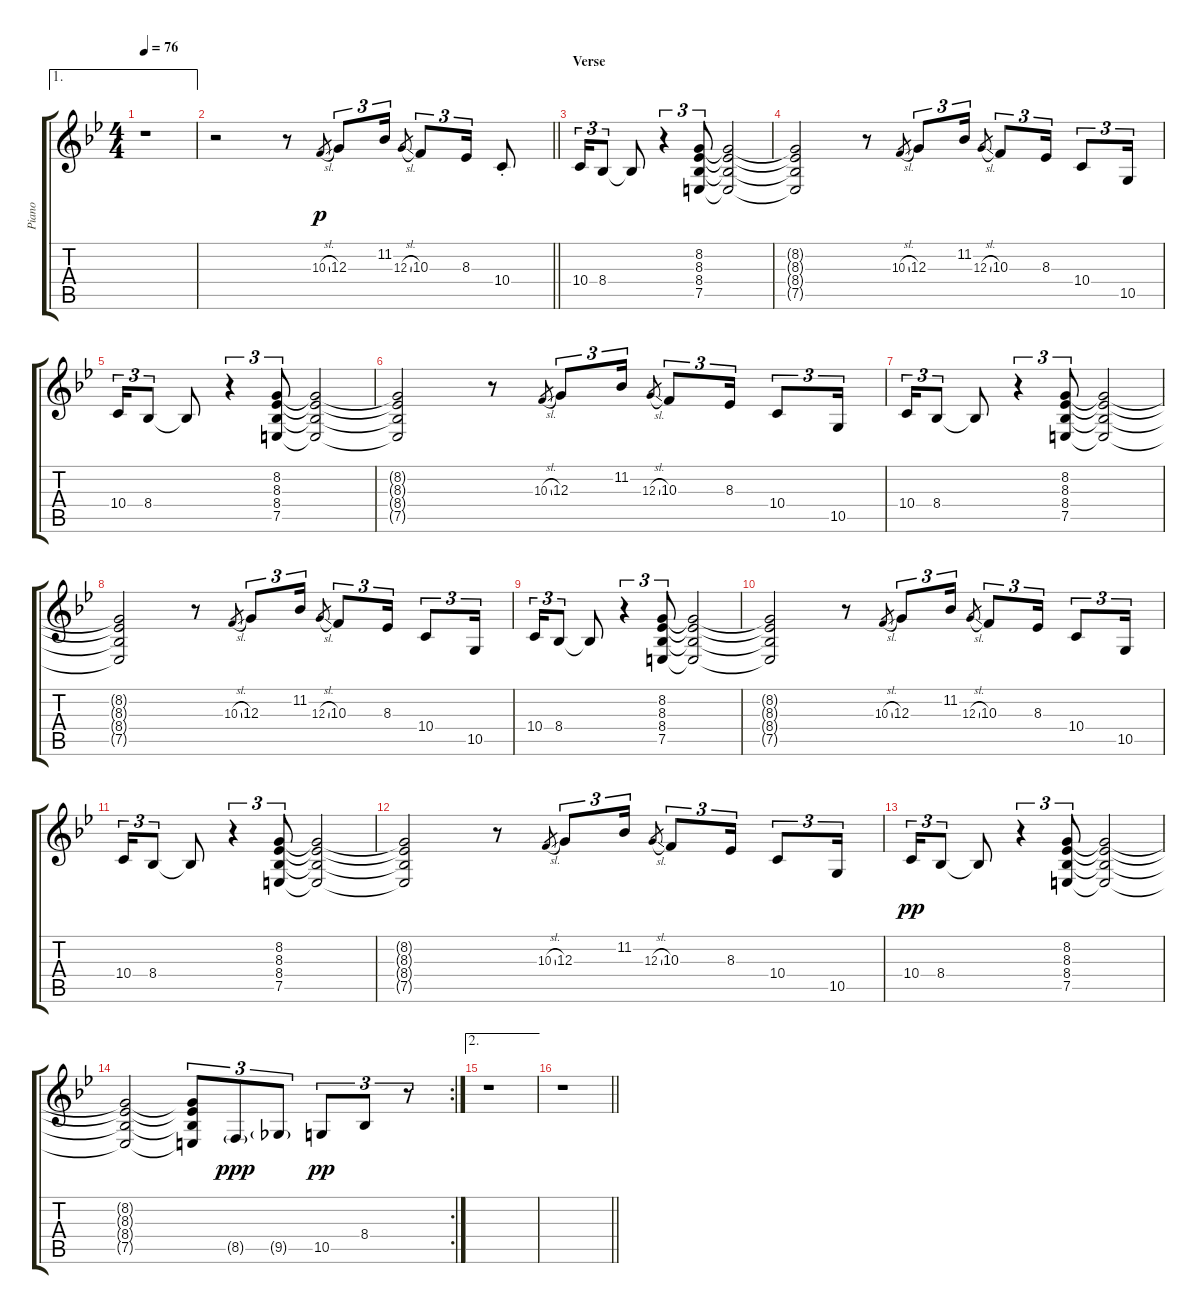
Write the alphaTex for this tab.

\track ("Piano" "Piano") {instrument electricpiano1}
\staff {score tabs}
\tuning (E4 B3 G3 D3 A2 E2) {hide}
\ae 1
\ts (4 4)
\tempo 76
\clef g2
\ks bb
r.1{dy f} |
\barLineRight lightlight
r.2 r.8 10.3{sl}.8{gr dy p} 12.3.8{tu (3 2)} 11.2.16{tu (3 2)} 12.3{sl}.8{gr} 10.3.8{tu (3 2)} 8.3.16{tu (3 2)} 10.4{st}.8 |
\section ("" "Verse")
10.4.16{tu (3 2)} 8.4.8{tu (3 2)} 8.4{t}.8 r.4{tu (3 2)} (8.2 8.3 8.4 7.5).8{tu (3 2)} (8.2{t} 8.3{t} 8.4{t} 7.5{t}).2 |
(8.2{t} 8.3{t} 8.4{t} 7.5{t}).2 r.8 10.3{sl}.8{gr} 12.3.8{tu (3 2)} 11.2.16{tu (3 2)} 12.3{sl}.8{gr} 10.3.8{tu (3 2)} 8.3.16{tu (3 2)} 10.4.8{tu (3 2)} 10.5.16{tu (3 2)} |
10.4.16{tu (3 2)} 8.4.8{tu (3 2)} 8.4{t}.8 r.4{tu (3 2)} (8.2 8.3 8.4 7.5).8{tu (3 2)} (8.2{t} 8.3{t} 8.4{t} 7.5{t}).2 |
(8.2{t} 8.3{t} 8.4{t} 7.5{t}).2 r.8 10.3{sl}.8{gr} 12.3.8{tu (3 2)} 11.2.16{tu (3 2)} 12.3{sl}.8{gr} 10.3.8{tu (3 2)} 8.3.16{tu (3 2)} 10.4.8{tu (3 2)} 10.5.16{tu (3 2)} |
10.4.16{tu (3 2)} 8.4.8{tu (3 2)} 8.4{t}.8 r.4{tu (3 2)} (8.2 8.3 8.4 7.5).8{tu (3 2)} (8.2{t} 8.3{t} 8.4{t} 7.5{t}).2 |
(8.2{t} 8.3{t} 8.4{t} 7.5{t}).2 r.8 10.3{sl}.8{gr} 12.3.8{tu (3 2)} 11.2.16{tu (3 2)} 12.3{sl}.8{gr} 10.3.8{tu (3 2)} 8.3.16{tu (3 2)} 10.4.8{tu (3 2)} 10.5.16{tu (3 2)} |
10.4.16{tu (3 2)} 8.4.8{tu (3 2)} 8.4{t}.8 r.4{tu (3 2)} (8.2 8.3 8.4 7.5).8{tu (3 2)} (8.2{t} 8.3{t} 8.4{t} 7.5{t}).2 |
(8.2{t} 8.3{t} 8.4{t} 7.5{t}).2 r.8 10.3{sl}.8{gr} 12.3.8{tu (3 2)} 11.2.16{tu (3 2)} 12.3{sl}.8{gr} 10.3.8{tu (3 2)} 8.3.16{tu (3 2)} 10.4.8{tu (3 2)} 10.5.16{tu (3 2)} |
10.4.16{tu (3 2)} 8.4.8{tu (3 2)} 8.4{t}.8 r.4{tu (3 2)} (8.2 8.3 8.4 7.5).8{tu (3 2)} (8.2{t} 8.3{t} 8.4{t} 7.5{t}).2 |
(8.2{t} 8.3{t} 8.4{t} 7.5{t}).2 r.8 10.3{sl}.8{gr} 12.3.8{tu (3 2)} 11.2.16{tu (3 2)} 12.3{sl}.8{gr} 10.3.8{tu (3 2)} 8.3.16{tu (3 2)} 10.4.8{tu (3 2)} 10.5.16{tu (3 2)} |
10.4.16{tu (3 2) dy pp} 8.4.8{tu (3 2)} 8.4{t}.8 r.4{tu (3 2)} (8.2 8.3 8.4 7.5).8{tu (3 2)} (8.2{t} 8.3{t} 8.4{t} 7.5{t}).2 |
\rc 2
(8.2{t} 8.3{t} 8.4{t} 7.5{t}).2 (8.2{t} 8.3{t} 8.4{t} 7.5{t}).8{tu (3 2)} 8.5{g}.8{tu (3 2) dy ppp} 9.5{g}.8{tu (3 2)} 10.5.8{tu (3 2) dy pp} 8.4.8{tu (3 2)} r.8{tu (3 2)} |
\ae 2
r.1 |
\barLineRight lightlight
r.1
